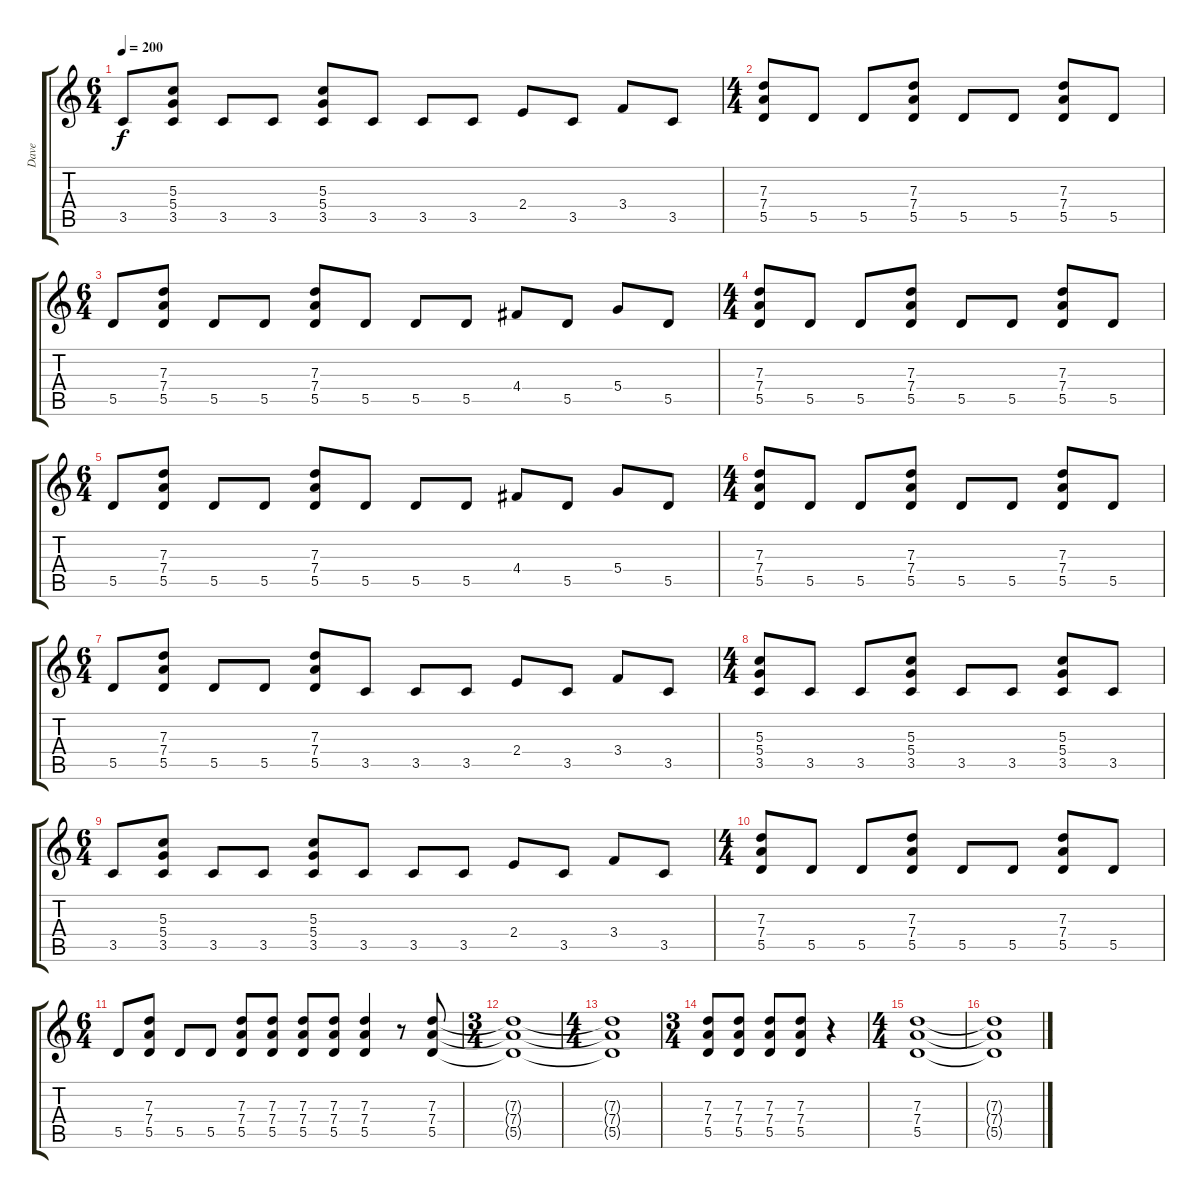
\track ("Dave" "Dave") {instrument distortionguitar}
\staff {score tabs}
\tuning (E4 B3 G3 D3 A2 E2) {hide}
\ts (6 4)
\tempo 200
\clef g2
\ks c
3.5.8{dy f} (5.3 5.4 3.5).8 3.5.8 3.5.8 (5.3 5.4 3.5).8 3.5.8 3.5.8 3.5.8 2.4.8 3.5.8 3.4.8 3.5.8 |
\ts (4 4)
(7.3 7.4 5.5).8 5.5.8 5.5.8 (7.3 7.4 5.5).8 5.5.8 5.5.8 (7.3 7.4 5.5).8 5.5.8 |
\ts (6 4)
5.5.8 (7.3 7.4 5.5).8 5.5.8 5.5.8 (7.3 7.4 5.5).8 5.5.8 5.5.8 5.5.8 4.4.8 5.5.8 5.4.8 5.5.8 |
\ts (4 4)
(7.3 7.4 5.5).8 5.5.8 5.5.8 (7.3 7.4 5.5).8 5.5.8 5.5.8 (7.3 7.4 5.5).8 5.5.8 |
\ts (6 4)
5.5.8 (7.3 7.4 5.5).8 5.5.8 5.5.8 (7.3 7.4 5.5).8 5.5.8 5.5.8 5.5.8 4.4.8 5.5.8 5.4.8 5.5.8 |
\ts (4 4)
(7.3 7.4 5.5).8 5.5.8 5.5.8 (7.3 7.4 5.5).8 5.5.8 5.5.8 (7.3 7.4 5.5).8 5.5.8 |
\ts (6 4)
5.5.8 (7.3 7.4 5.5).8 5.5.8 5.5.8 (7.3 7.4 5.5).8 3.5.8 3.5.8 3.5.8 2.4.8 3.5.8 3.4.8 3.5.8 |
\ts (4 4)
(5.3 5.4 3.5).8 3.5.8 3.5.8 (5.3 5.4 3.5).8 3.5.8 3.5.8 (5.3 5.4 3.5).8 3.5.8 |
\ts (6 4)
3.5.8 (5.3 5.4 3.5).8 3.5.8 3.5.8 (5.3 5.4 3.5).8 3.5.8 3.5.8 3.5.8 2.4.8 3.5.8 3.4.8 3.5.8 |
\ts (4 4)
(7.3 7.4 5.5).8 5.5.8 5.5.8 (7.3 7.4 5.5).8 5.5.8 5.5.8 (7.3 7.4 5.5).8 5.5.8 |
\ts (6 4)
5.5.8 (7.3 7.4 5.5).8 5.5.8 5.5.8 (7.3 7.4 5.5).8 (7.3 7.4 5.5).8 (7.3 7.4 5.5).8 (7.3 7.4 5.5).8 (7.3 7.4 5.5).4 r.8 (7.3 7.4 5.5).8 |
\ts (3 4)
(7.3{t} 7.4{t} 5.5{t}).1 |
\ts (4 4)
(7.3{t} 7.4{t} 5.5{t}).1 |
\ts (3 4)
(7.3 7.4 5.5).8 (7.3 7.4 5.5).8 (7.3 7.4 5.5).8 (7.3 7.4 5.5).8 r.4 |
\ts (4 4)
(7.3 7.4 5.5).1 |
(7.3{t} 7.4{t} 5.5{t}).1
